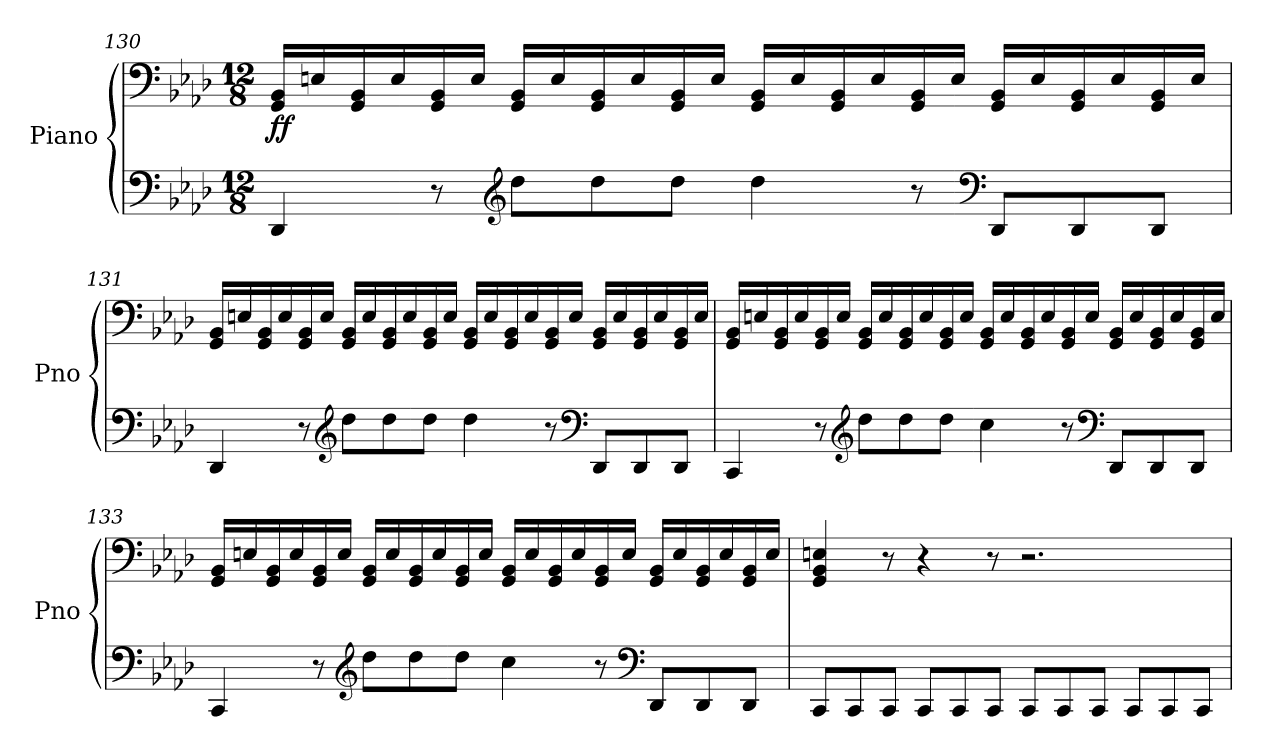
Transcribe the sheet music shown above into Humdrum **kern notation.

**kern	**kern	**dynam
*part1	*part1	*part1
*staff2	*staff1	*staff1/2
*I"Piano	*	*
*I'Pno	*	*
!!LO:PB:g=z
*clefF4	*clefF4	*
*k[b-e-a-d-]	*k[b-e-a-d-]	*
*M12/8	*M12/8	*
=130	=130	=130
!	!	!LO:DY:b
4DD-/	16GG/ 16BB-/LL	ff
.	16En/	.
.	16GG/ 16BB-/	.
.	16E/	.
8r	16GG/ 16BB-/	.
.	16E/JJ	.
*clefG2	*	*
8dd-\L	16GG/ 16BB-/LL	.
.	16E/	.
8dd-\	16GG/ 16BB-/	.
.	16E/	.
8dd-\J	16GG/ 16BB-/	.
.	16E/JJ	.
4dd-\	16GG/ 16BB-/LL	.
.	16E/	.
.	16GG/ 16BB-/	.
.	16E/	.
8r	16GG/ 16BB-/	.
.	16E/JJ	.
*clefF4	*	*
8DD-/L	16GG/ 16BB-/LL	.
.	16E/	.
8DD-/	16GG/ 16BB-/	.
.	16E/	.
8DD-/J	16GG/ 16BB-/	.
.	16E/JJ	.
=131	=131	=131
4DD-/	16GG/ 16BB-/LL	.
.	16En/	.
.	16GG/ 16BB-/	.
.	16E/	.
8r	16GG/ 16BB-/	.
.	16E/JJ	.
*clefG2	*	*
8dd-\L	16GG/ 16BB-/LL	.
.	16E/	.
8dd-\	16GG/ 16BB-/	.
.	16E/	.
8dd-\J	16GG/ 16BB-/	.
.	16E/JJ	.
4dd-\	16GG/ 16BB-/LL	.
.	16E/	.
.	16GG/ 16BB-/	.
.	16E/	.
8r	16GG/ 16BB-/	.
.	16E/JJ	.
*clefF4	*	*
8DD-/L	16GG/ 16BB-/LL	.
.	16E/	.
8DD-/	16GG/ 16BB-/	.
.	16E/	.
8DD-/J	16GG/ 16BB-/	.
.	16E/JJ	.
!!LO:LB:g=z
=132	=132	=132
4CC/	16GG/ 16BB-/LL	.
.	16En/	.
.	16GG/ 16BB-/	.
.	16E/	.
8r	16GG/ 16BB-/	.
.	16E/JJ	.
*clefG2	*	*
8dd-\L	16GG/ 16BB-/LL	.
.	16E/	.
8dd-\	16GG/ 16BB-/	.
.	16E/	.
8dd-\J	16GG/ 16BB-/	.
.	16E/JJ	.
4cc\	16GG/ 16BB-/LL	.
.	16E/	.
.	16GG/ 16BB-/	.
.	16E/	.
8r	16GG/ 16BB-/	.
.	16E/JJ	.
*clefF4	*	*
8DD-/L	16GG/ 16BB-/LL	.
.	16E/	.
8DD-/	16GG/ 16BB-/	.
.	16E/	.
8DD-/J	16GG/ 16BB-/	.
.	16E/JJ	.
=133	=133	=133
4CC/	16GG/ 16BB-/LL	.
.	16En/	.
.	16GG/ 16BB-/	.
.	16E/	.
8r	16GG/ 16BB-/	.
.	16E/JJ	.
*clefG2	*	*
8dd-\L	16GG/ 16BB-/LL	.
.	16E/	.
8dd-\	16GG/ 16BB-/	.
.	16E/	.
8dd-\J	16GG/ 16BB-/	.
.	16E/JJ	.
4cc\	16GG/ 16BB-/LL	.
.	16E/	.
.	16GG/ 16BB-/	.
.	16E/	.
8r	16GG/ 16BB-/	.
.	16E/JJ	.
*clefF4	*	*
8DD-/L	16GG/ 16BB-/LL	.
.	16E/	.
8DD-/	16GG/ 16BB-/	.
.	16E/	.
8DD-/J	16GG/ 16BB-/	.
.	16E/JJ	.
!!LO:LB:g=z
=134	=134	=134
!	!	!LO:DY:b=2
!	!	!LO:DY:n=1:b=2
!	!	!LO:DY:n=2:b
8CC/L	4GG/ 4BB-/ 4En/	p other-dynamics p
8CC/	.	.
8CC/J	8r	.
8CC/L	4r	.
8CC/	.	.
8CC/J	8r	.
8CC/L	2.r	.
8CC/	.	.
8CC/J	.	.
8CC/L	.	.
8CC/	.	.
8CC/J	.	.
=	=	=
*-	*-	*-
